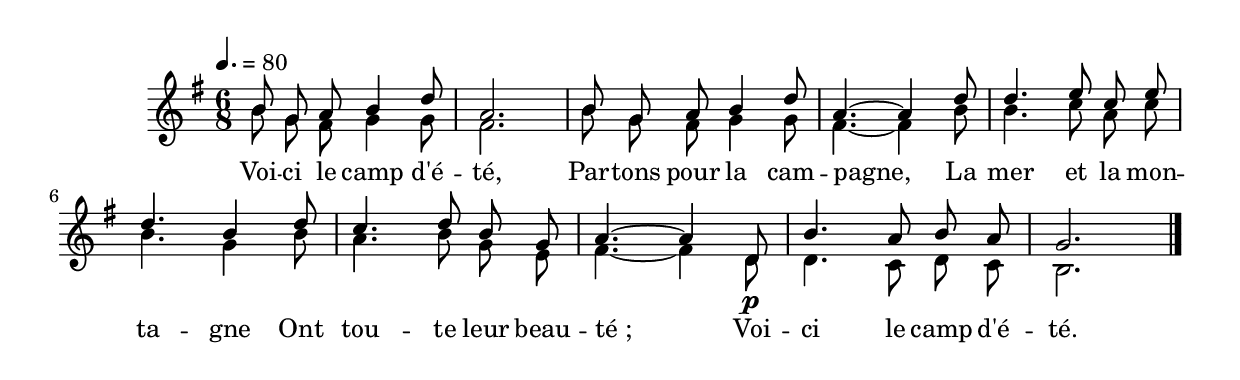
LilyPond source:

%Compilation:lilypond VoiciLeCampDEte.ly
%Apercu:evince VoiciLeCampDEte.pdf
%Esclaves:timidity -ia VoiciLeCampDEte.midi
\version "2.12.1"
\include "italiano.ly"

\header {
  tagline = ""
  composer = ""
}                                        

MetriqueArmure = {
\tempo 4.=80
  \time 6/8
  \key sol \major
}

italique = { \override Score . LyricText #'font-shape = #'italic }

roman = { \override Score . LyricText #'font-shape = #'roman }

MusiqueTheme = \relative do'' {
	si8 sol la si4 re8
	la2.
	si8 sol la si4 re8
	la4.~ la4 re8
	re4. mi8 do mi
	re4. si4 re8
	do4. re8 si sol
	la4.~ la4 re,8\p
	si'4. la8 si la
	sol2. \bar "|."
}

MusiqueAccompagnement = \relative do'' {
	si8 sol fad sol4 sol8
	fad2.
	si8 sol fad sol4 sol8
	fad4.~ fad4 si8
	si4. do8 la do
	si4. sol4 si8
	la4. si8 sol mi
	fad4.~ fad4 re8
	re4. do8 re do
	si2. \bar "|."
}

Paroles = \lyricmode {
	Voi -- ci le camp d'é -- té,
	Par -- tons pour la cam -- pagne,
	La mer et la mon -- ta -- gne
	Ont tou -- te leur beau -- té_;
	Voi -- ci le camp d'é -- té.
}

\score{
    \new Staff <<
      \set Staff.midiInstrument = "flute"
      \new Voice = "theme" {
	\autoBeamOff
	\voiceOne
	\MetriqueArmure
	\MusiqueTheme
      }
      \new Voice = "accompagnement" {
	\autoBeamOff
	\voiceTwo
	\MetriqueArmure
	\MusiqueAccompagnement
      }
      \new Lyrics \lyricsto theme {
	\Paroles
      }                       
    >>
\layout{}
\midi{}
}
